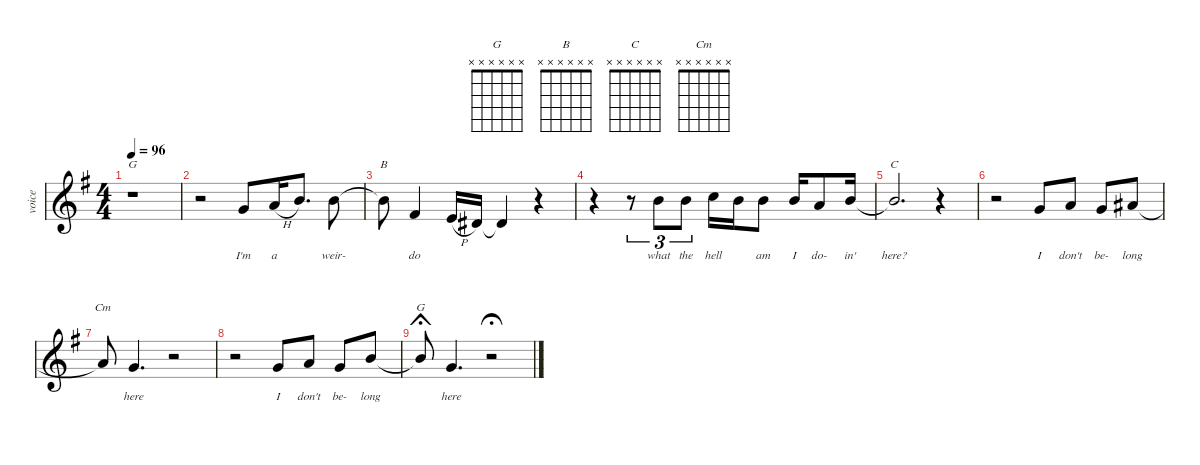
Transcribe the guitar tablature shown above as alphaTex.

\defaultSystemsLayout 4
\hideDynamics
\bracketExtendMode nobrackets
\otherSystemsTrackNameOrientation horizontal
\track ("Voice" "voice") {defaultSystemsLayout 4 instrument clarinet}
\staff {score}
\tuning (E4 B3 G3 D3 A2 E2)
\displaytranspose 12
\chord ("G" x x x x x x)
\chord ("B" x x x x x x)
\chord ("C" x x x x x x)
\chord ("Cm" x x x x x x)
\ts (4 4)
\tempo 96
\clef g2
\ks g
r.1{ch "G" dy f beam Down} |
r.2{beam Down} 0.3{acc forcenatural}.8{lyrics (0 "I'm") lyrics (1 "") lyrics (2 "") lyrics (3 "") lyrics (4 "") beam Up} 2.3{h acc forcenatural}.16{lyrics (0 "a") lyrics (1 "") lyrics (2 "") lyrics (3 "") lyrics (4 "") beam Up} 4.3{acc forcenatural}.8{d beam Up} 4.3{acc forcenatural}.8{lyrics (0 "weir-") lyrics (1 "") lyrics (2 "") lyrics (3 "") lyrics (4 "") beam Down} |
4.3{t acc forcenatural}.8{ch "B" beam Down} 4.4{acc #}.4{lyrics (0 "do") lyrics (1 "") lyrics (2 "") lyrics (3 "") lyrics (4 "") beam Up} 2.4{h acc forcenatural}.16{beam Up} 1.4{acc #}.16{beam Up} 1.4{t acc #}.4{beam Up} r.4{beam Up} |
r.4{beam Down} r.8{tu (3 2) beam Down} 0.2{acc forcenatural}.8{tu (3 2) lyrics (0 "what") lyrics (1 "") lyrics (2 "") lyrics (3 "") lyrics (4 "") beam Up} 0.2{acc forcenatural}.8{tu (3 2) lyrics (0 "the") lyrics (1 "") lyrics (2 "") lyrics (3 "") lyrics (4 "") beam Up} 1.2{acc forcenatural}.16{lyrics (0 "hell") lyrics (1 "") lyrics (2 "") lyrics (3 "") lyrics (4 "") beam Down} 0.2{acc forcenatural}.16{beam Down} 0.2{acc forcenatural}.8{lyrics (0 "am") lyrics (1 "") lyrics (2 "") lyrics (3 "") lyrics (4 "") beam Down} 4.3{acc forcenatural}.16{lyrics (0 "I") lyrics (1 "") lyrics (2 "") lyrics (3 "") lyrics (4 "") beam Up} 2.3{acc forcenatural}.8{lyrics (0 "do-") lyrics (1 "") lyrics (2 "") lyrics (3 "") lyrics (4 "") beam Up} 0.2{acc forcenatural}.16{lyrics (0 "in'") lyrics (1 "") lyrics (2 "") lyrics (3 "") lyrics (4 "") beam Up} |
0.2{t acc forcenatural}.2{d ch "C" lyrics (0 "here?") lyrics (1 "") lyrics (2 "") lyrics (3 "") lyrics (4 "") beam Up} r.4{beam Up} |
r.2{beam Down} 0.3{acc forcenatural}.8{lyrics (0 "I") lyrics (1 "") lyrics (2 "") lyrics (3 "") lyrics (4 "") beam Up} 2.3{acc forcenatural}.8{lyrics (0 "don't") lyrics (1 "") lyrics (2 "") lyrics (3 "") lyrics (4 "") beam Up} 0.3{acc forcenatural}.8{lyrics (0 "be-") lyrics (1 "") lyrics (2 "") lyrics (3 "") lyrics (4 "") beam Up} 3.3{acc #}.8{lyrics (0 "long") lyrics (1 "") lyrics (2 "") lyrics (3 "") lyrics (4 "") beam Up} |
3.3{t acc #}.8{ch "Cm" beam Up} 0.3{acc forcenatural}.4{d lyrics (0 "here") lyrics (1 "") lyrics (2 "") lyrics (3 "") lyrics (4 "") beam Up} r.2{beam Up} |
r.2{beam Down} 0.3{acc forcenatural}.8{lyrics (0 "I") lyrics (1 "") lyrics (2 "") lyrics (3 "") lyrics (4 "") beam Up} 2.3{acc forcenatural}.8{lyrics (0 "don't") lyrics (1 "") lyrics (2 "") lyrics (3 "") lyrics (4 "") beam Up} 0.3{acc forcenatural}.8{lyrics (0 "be-") lyrics (1 "") lyrics (2 "") lyrics (3 "") lyrics (4 "") beam Up} 0.2{acc forcenatural}.8{lyrics (0 "long") lyrics (1 "") lyrics (2 "") lyrics (3 "") lyrics (4 "") beam Up} |
\tempo (40 0.5 hide)
0.2{t acc forcenatural}.8{ch "G" fermata (short 0.22) beam Up} 0.3{acc forcenatural}.4{d lyrics (0 "here") lyrics (1 "") lyrics (2 "") lyrics (3 "") lyrics (4 "") beam Up} r.2{fermata (medium 1) beam Up}
